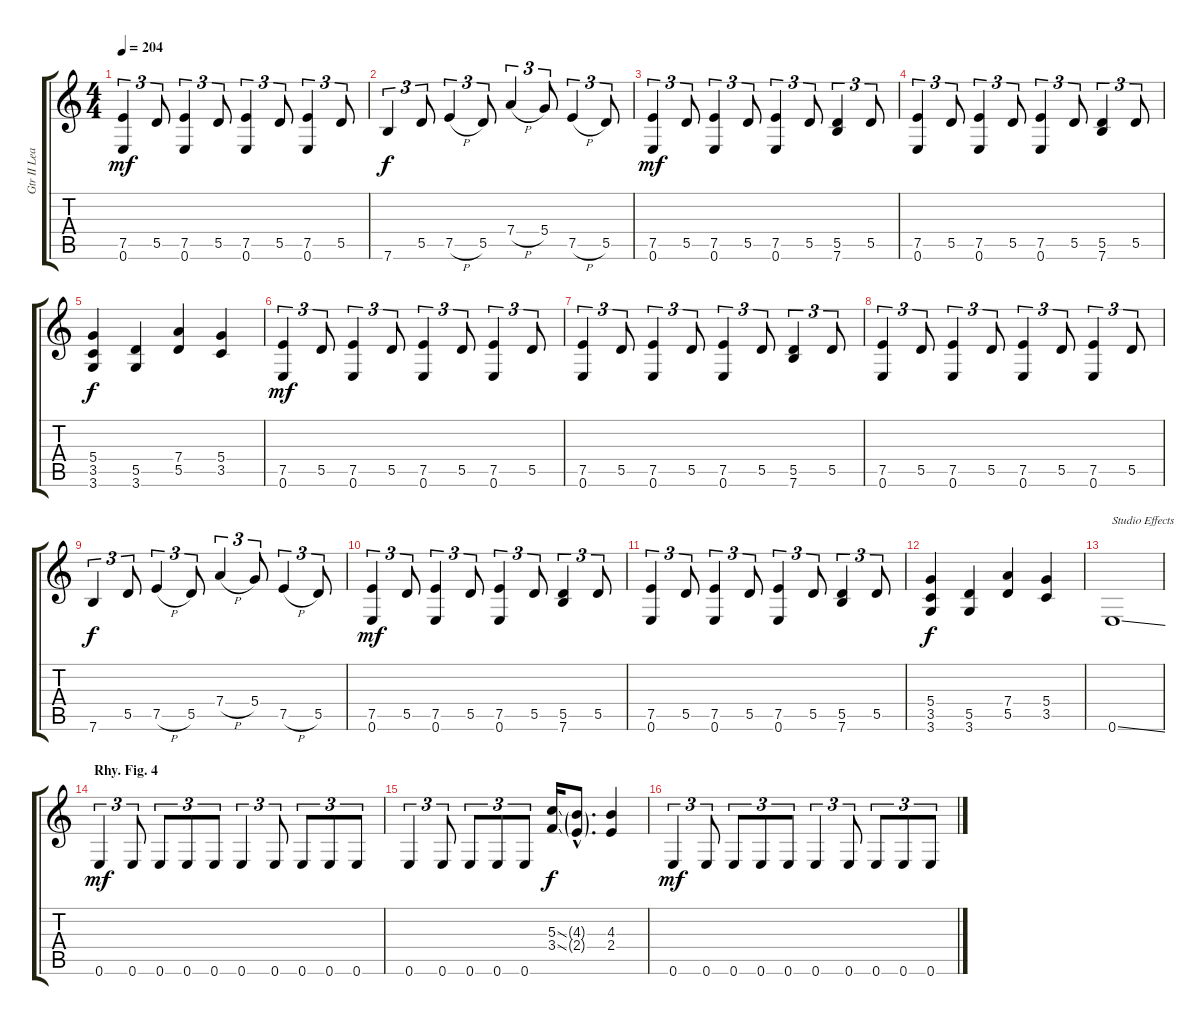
\track ("Gtr II Lead" "Gtr II Lea") {instrument overdrivenguitar}
\staff {score tabs}
\tuning (E4 B3 G3 D3 A2 E2) {hide}
\ts (4 4)
\tempo 204
\clef g2
\ks c
(7.5 0.6).4{tu (3 2) dy mf} 5.5.8{tu (3 2)} (7.5 0.6).4{tu (3 2)} 5.5.8{tu (3 2)} (7.5 0.6).4{tu (3 2)} 5.5.8{tu (3 2)} (7.5 0.6).4{tu (3 2)} 5.5.8{tu (3 2)} |
7.6.4{tu (3 2) dy f} 5.5.8{tu (3 2)} 7.5{h}.4{tu (3 2)} 5.5.8{tu (3 2)} 7.4{h}.4{tu (3 2)} 5.4.8{tu (3 2)} 7.5{h}.4{tu (3 2)} 5.5.8{tu (3 2)} |
(7.5 0.6).4{tu (3 2) dy mf} 5.5.8{tu (3 2)} (7.5 0.6).4{tu (3 2)} 5.5.8{tu (3 2)} (7.5 0.6).4{tu (3 2)} 5.5.8{tu (3 2)} (5.5 7.6).4{tu (3 2)} 5.5.8{tu (3 2)} |
(7.5 0.6).4{tu (3 2)} 5.5.8{tu (3 2)} (7.5 0.6).4{tu (3 2)} 5.5.8{tu (3 2)} (7.5 0.6).4{tu (3 2)} 5.5.8{tu (3 2)} (5.5 7.6).4{tu (3 2)} 5.5.8{tu (3 2)} |
(5.4 3.5 3.6).4{dy f} (5.5 3.6).4 (7.4 5.5).4 (5.4 3.5).4 |
(7.5 0.6).4{tu (3 2) dy mf} 5.5.8{tu (3 2)} (7.5 0.6).4{tu (3 2)} 5.5.8{tu (3 2)} (7.5 0.6).4{tu (3 2)} 5.5.8{tu (3 2)} (7.5 0.6).4{tu (3 2)} 5.5.8{tu (3 2)} |
(7.5 0.6).4{tu (3 2)} 5.5.8{tu (3 2)} (7.5 0.6).4{tu (3 2)} 5.5.8{tu (3 2)} (7.5 0.6).4{tu (3 2)} 5.5.8{tu (3 2)} (5.5 7.6).4{tu (3 2)} 5.5.8{tu (3 2)} |
(7.5 0.6).4{tu (3 2)} 5.5.8{tu (3 2)} (7.5 0.6).4{tu (3 2)} 5.5.8{tu (3 2)} (7.5 0.6).4{tu (3 2)} 5.5.8{tu (3 2)} (7.5 0.6).4{tu (3 2)} 5.5.8{tu (3 2)} |
7.6.4{tu (3 2) dy f} 5.5.8{tu (3 2)} 7.5{h}.4{tu (3 2)} 5.5.8{tu (3 2)} 7.4{h}.4{tu (3 2)} 5.4.8{tu (3 2)} 7.5{h}.4{tu (3 2)} 5.5.8{tu (3 2)} |
(7.5 0.6).4{tu (3 2) dy mf} 5.5.8{tu (3 2)} (7.5 0.6).4{tu (3 2)} 5.5.8{tu (3 2)} (7.5 0.6).4{tu (3 2)} 5.5.8{tu (3 2)} (5.5 7.6).4{tu (3 2)} 5.5.8{tu (3 2)} |
(7.5 0.6).4{tu (3 2)} 5.5.8{tu (3 2)} (7.5 0.6).4{tu (3 2)} 5.5.8{tu (3 2)} (7.5 0.6).4{tu (3 2)} 5.5.8{tu (3 2)} (5.5 7.6).4{tu (3 2)} 5.5.8{tu (3 2)} |
(5.4 3.5 3.6).4{dy f} (5.5 3.6).4 (7.4 5.5).4 (5.4 3.5).4 |
0.6{ss}.1{txt "Studio Effects"} |
\section ("" "Rhy. Fig. 4")
0.6.4{tu (3 2) dy mf} 0.6.8{tu (3 2)} 0.6.8{tu (3 2)} 0.6.8{tu (3 2)} 0.6.8{tu (3 2)} 0.6.4{tu (3 2)} 0.6.8{tu (3 2)} 0.6.8{tu (3 2)} 0.6.8{tu (3 2)} 0.6.8{tu (3 2)} |
0.6.4{tu (3 2)} 0.6.8{tu (3 2)} 0.6.8{tu (3 2)} 0.6.8{tu (3 2)} 0.6.8{tu (3 2)} (5.3{ss} 3.4{ss}).16{dy f} (4.3{g hac} 2.4{g hac}).8{d} (4.3 2.4).4 |
0.6.4{tu (3 2) dy mf} 0.6.8{tu (3 2)} 0.6.8{tu (3 2)} 0.6.8{tu (3 2)} 0.6.8{tu (3 2)} 0.6.4{tu (3 2)} 0.6.8{tu (3 2)} 0.6.8{tu (3 2)} 0.6.8{tu (3 2)} 0.6.8{tu (3 2)}
